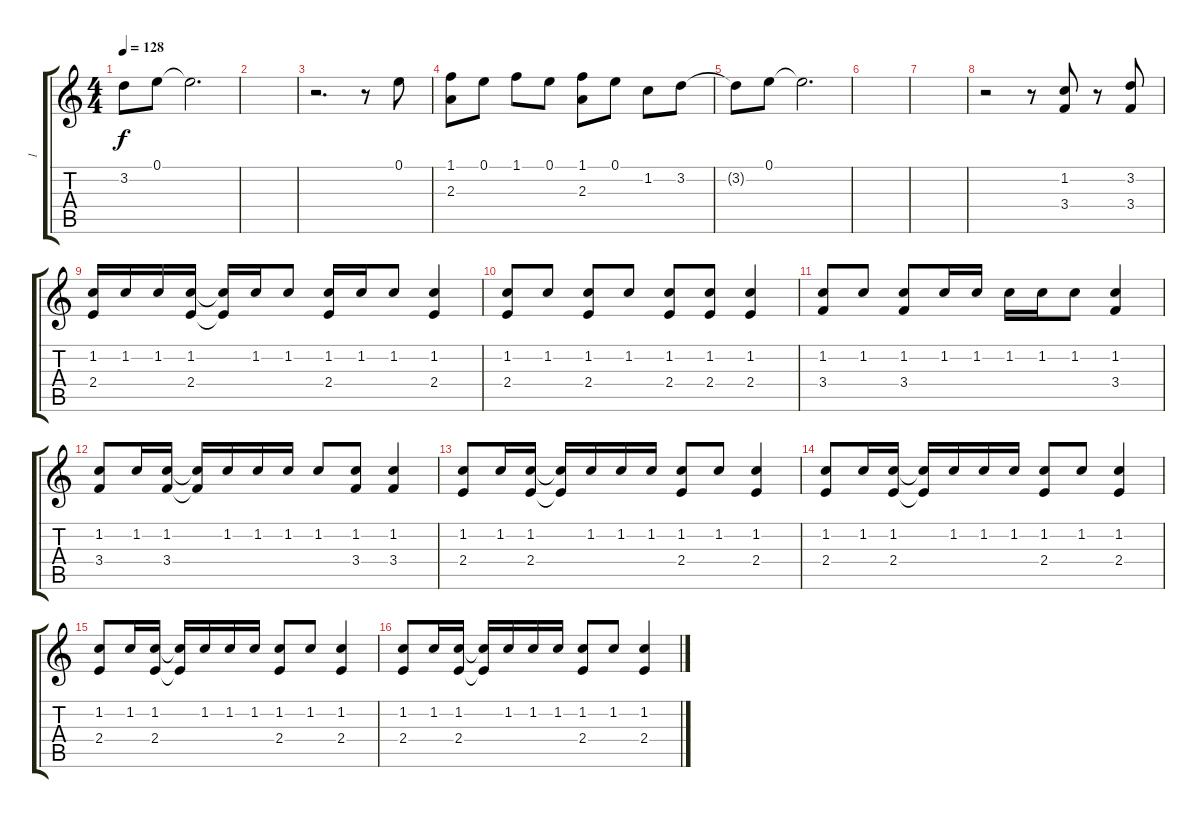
\track ("1" "1") {instrument electricguitarclean}
\staff {score tabs}
\tuning (E4 B3 G3 D3 A2 E2) {hide}
\ts (4 4)
\tempo 128
\clef g2
\ks c
3.2{t}.8{dy f} 0.1.8 0.1{t}.2{d} |
|
r.2{d} r.8 0.1.8 |
(1.1 2.3).8 0.1.8 1.1.8 0.1.8 (1.1 2.3).8 0.1.8 1.2.8 3.2.8 |
3.2{t}.8 0.1.8 0.1{t}.2{d} |
|
|
r.2 r.8 (1.2 3.4).8 r.8 (3.2 3.4).8 |
(1.2 2.4).16 1.2.16 1.2.16 (1.2 2.4).16 (1.2{t} 2.4{t}).16 1.2.16 1.2.8 (1.2 2.4).16 1.2.16 1.2.8 (1.2 2.4).4 |
(1.2 2.4).8 1.2.8 (1.2 2.4).8 1.2.8 (1.2 2.4).8 (1.2 2.4).8 (1.2 2.4).4 |
(1.2 3.4).8 1.2.8 (1.2 3.4).8 1.2.16 1.2.16 1.2.16 1.2.16 1.2.8 (1.2 3.4).4 |
(1.2 3.4).8 1.2.16 (1.2 3.4).16 (1.2{t} 3.4{t}).16 1.2.16 1.2.16 1.2.16 1.2.8 (1.2 3.4).8 (1.2 3.4).4 |
(1.2 2.4).8 1.2.16 (1.2 2.4).16 (1.2{t} 2.4{t}).16 1.2.16 1.2.16 1.2.16 (1.2 2.4).8 1.2.8 (1.2 2.4).4 |
(1.2 2.4).8 1.2.16 (1.2 2.4).16 (1.2{t} 2.4{t}).16 1.2.16 1.2.16 1.2.16 (1.2 2.4).8 1.2.8 (1.2 2.4).4 |
(1.2 2.4).8 1.2.16 (1.2 2.4).16 (1.2{t} 2.4{t}).16 1.2.16 1.2.16 1.2.16 (1.2 2.4).8 1.2.8 (1.2 2.4).4 |
(1.2 2.4).8 1.2.16 (1.2 2.4).16 (1.2{t} 2.4{t}).16 1.2.16 1.2.16 1.2.16 (1.2 2.4).8 1.2.8 (1.2 2.4).4
